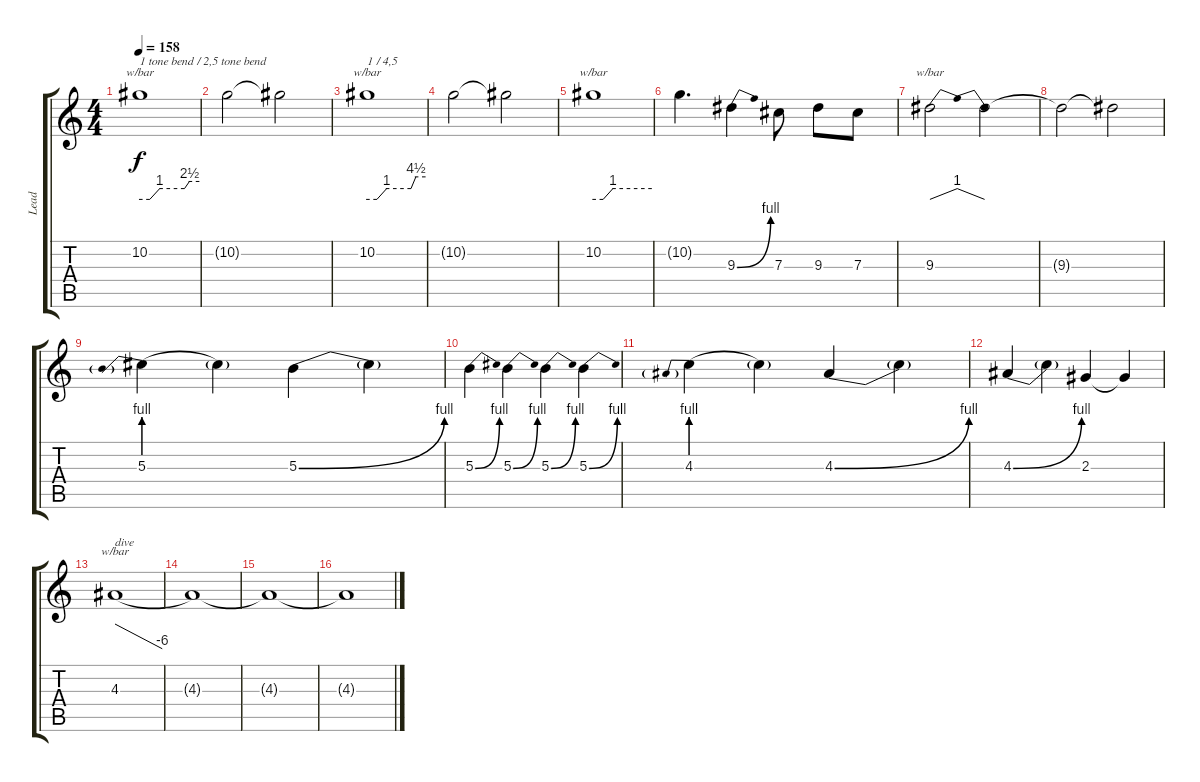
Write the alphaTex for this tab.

\track ("Lead" "Lead") {instrument overdrivenguitar}
\staff {score tabs}
\tuning (Eb4 Bb3 Gb3 Db3 Ab2 Eb2) {hide}
\ts (4 4)
\tempo 158
\clef g2
\ks c
10.2.1{tbe (custom default 0 0 10 0 20 4 45 4 50 10 60 10) txt "1 tone bend / 2,5 tone bend" dy f} |
10.2{t}.2 10.2{t}.2 |
10.2.1{tbe (custom default 0 0 10 0 20 4 45 4 50 18 60 18) txt "1 / 4,5"} |
10.2{t}.2 10.2{t}.2 |
10.2.1{tbe (custom default 0 0 10 0 20 4 60 4)} |
10.2{t}.4{d} 9.3{be (bend 0 0 60 4)}.4 7.3.8 9.3.8 7.3.8 |
9.3.2{tbe (dip default 0 0 14 4 45 4 60 0)} 9.3{t}.2 |
9.3{t}.2 9.3{t}.2 |
5.3{be (prebend 0 4 60 4)}.4 5.3{t}.4 5.3{be (bend 0 0 60 4)}.4 5.3{t}.4 |
5.3{be (bend 0 0 60 4)}.4 5.3{be (bend 0 0 60 4)}.4 5.3{be (bend 0 0 60 4)}.4 5.3{be (bend 0 0 60 4)}.4 |
4.3{be (prebend 0 4 60 4)}.4 4.3{t}.4 4.3{be (bend 0 0 60 4)}.4 4.3{t}.4 |
4.3{be (bend 0 0 60 4)}.4 4.3{t}.4 2.3.4 2.3{t}.4 |
4.3.1{tbe (dive default 0 0 60 -24) txt "dive"} |
4.3{t}.1 |
4.3{t}.1 |
4.3{t}.1
